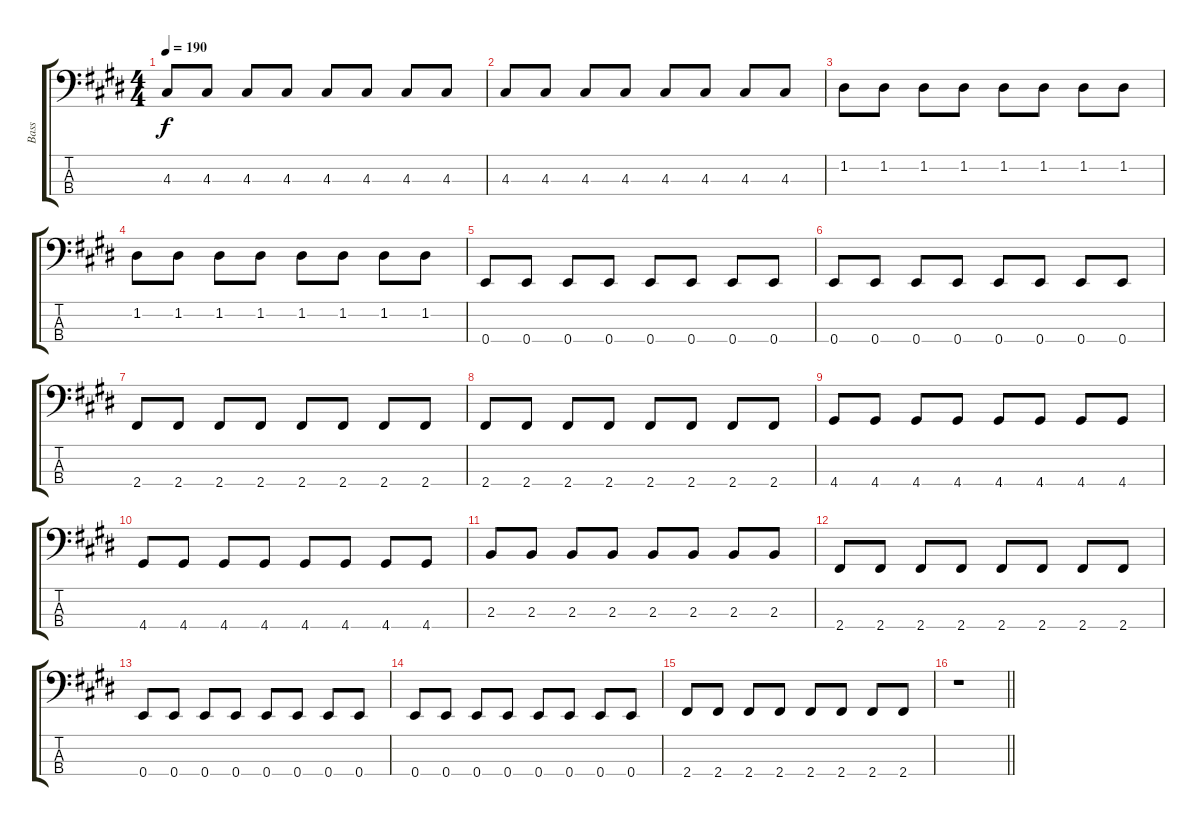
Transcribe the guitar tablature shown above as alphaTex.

\track ("Bass" "Bass") {instrument electricbassfinger}
\staff {score tabs}
\tuning (G2 D2 A1 E1) {hide}
\ts (4 4)
\tempo 190
\clef f4
\ks e
4.3.8{dy f} 4.3.8 4.3.8 4.3.8 4.3.8 4.3.8 4.3.8 4.3.8 |
4.3.8 4.3.8 4.3.8 4.3.8 4.3.8 4.3.8 4.3.8 4.3.8 |
1.2.8 1.2.8 1.2.8 1.2.8 1.2.8 1.2.8 1.2.8 1.2.8 |
1.2.8 1.2.8 1.2.8 1.2.8 1.2.8 1.2.8 1.2.8 1.2.8 |
0.4.8 0.4.8 0.4.8 0.4.8 0.4.8 0.4.8 0.4.8 0.4.8 |
0.4.8 0.4.8 0.4.8 0.4.8 0.4.8 0.4.8 0.4.8 0.4.8 |
2.4.8 2.4.8 2.4.8 2.4.8 2.4.8 2.4.8 2.4.8 2.4.8 |
2.4.8 2.4.8 2.4.8 2.4.8 2.4.8 2.4.8 2.4.8 2.4.8 |
4.4.8 4.4.8 4.4.8 4.4.8 4.4.8 4.4.8 4.4.8 4.4.8 |
4.4.8 4.4.8 4.4.8 4.4.8 4.4.8 4.4.8 4.4.8 4.4.8 |
2.3.8 2.3.8 2.3.8 2.3.8 2.3.8 2.3.8 2.3.8 2.3.8 |
2.4.8 2.4.8 2.4.8 2.4.8 2.4.8 2.4.8 2.4.8 2.4.8 |
0.4.8 0.4.8 0.4.8 0.4.8 0.4.8 0.4.8 0.4.8 0.4.8 |
0.4.8 0.4.8 0.4.8 0.4.8 0.4.8 0.4.8 0.4.8 0.4.8 |
2.4.8 2.4.8 2.4.8 2.4.8 2.4.8 2.4.8 2.4.8 2.4.8 |
\barLineRight lightlight
r.1
